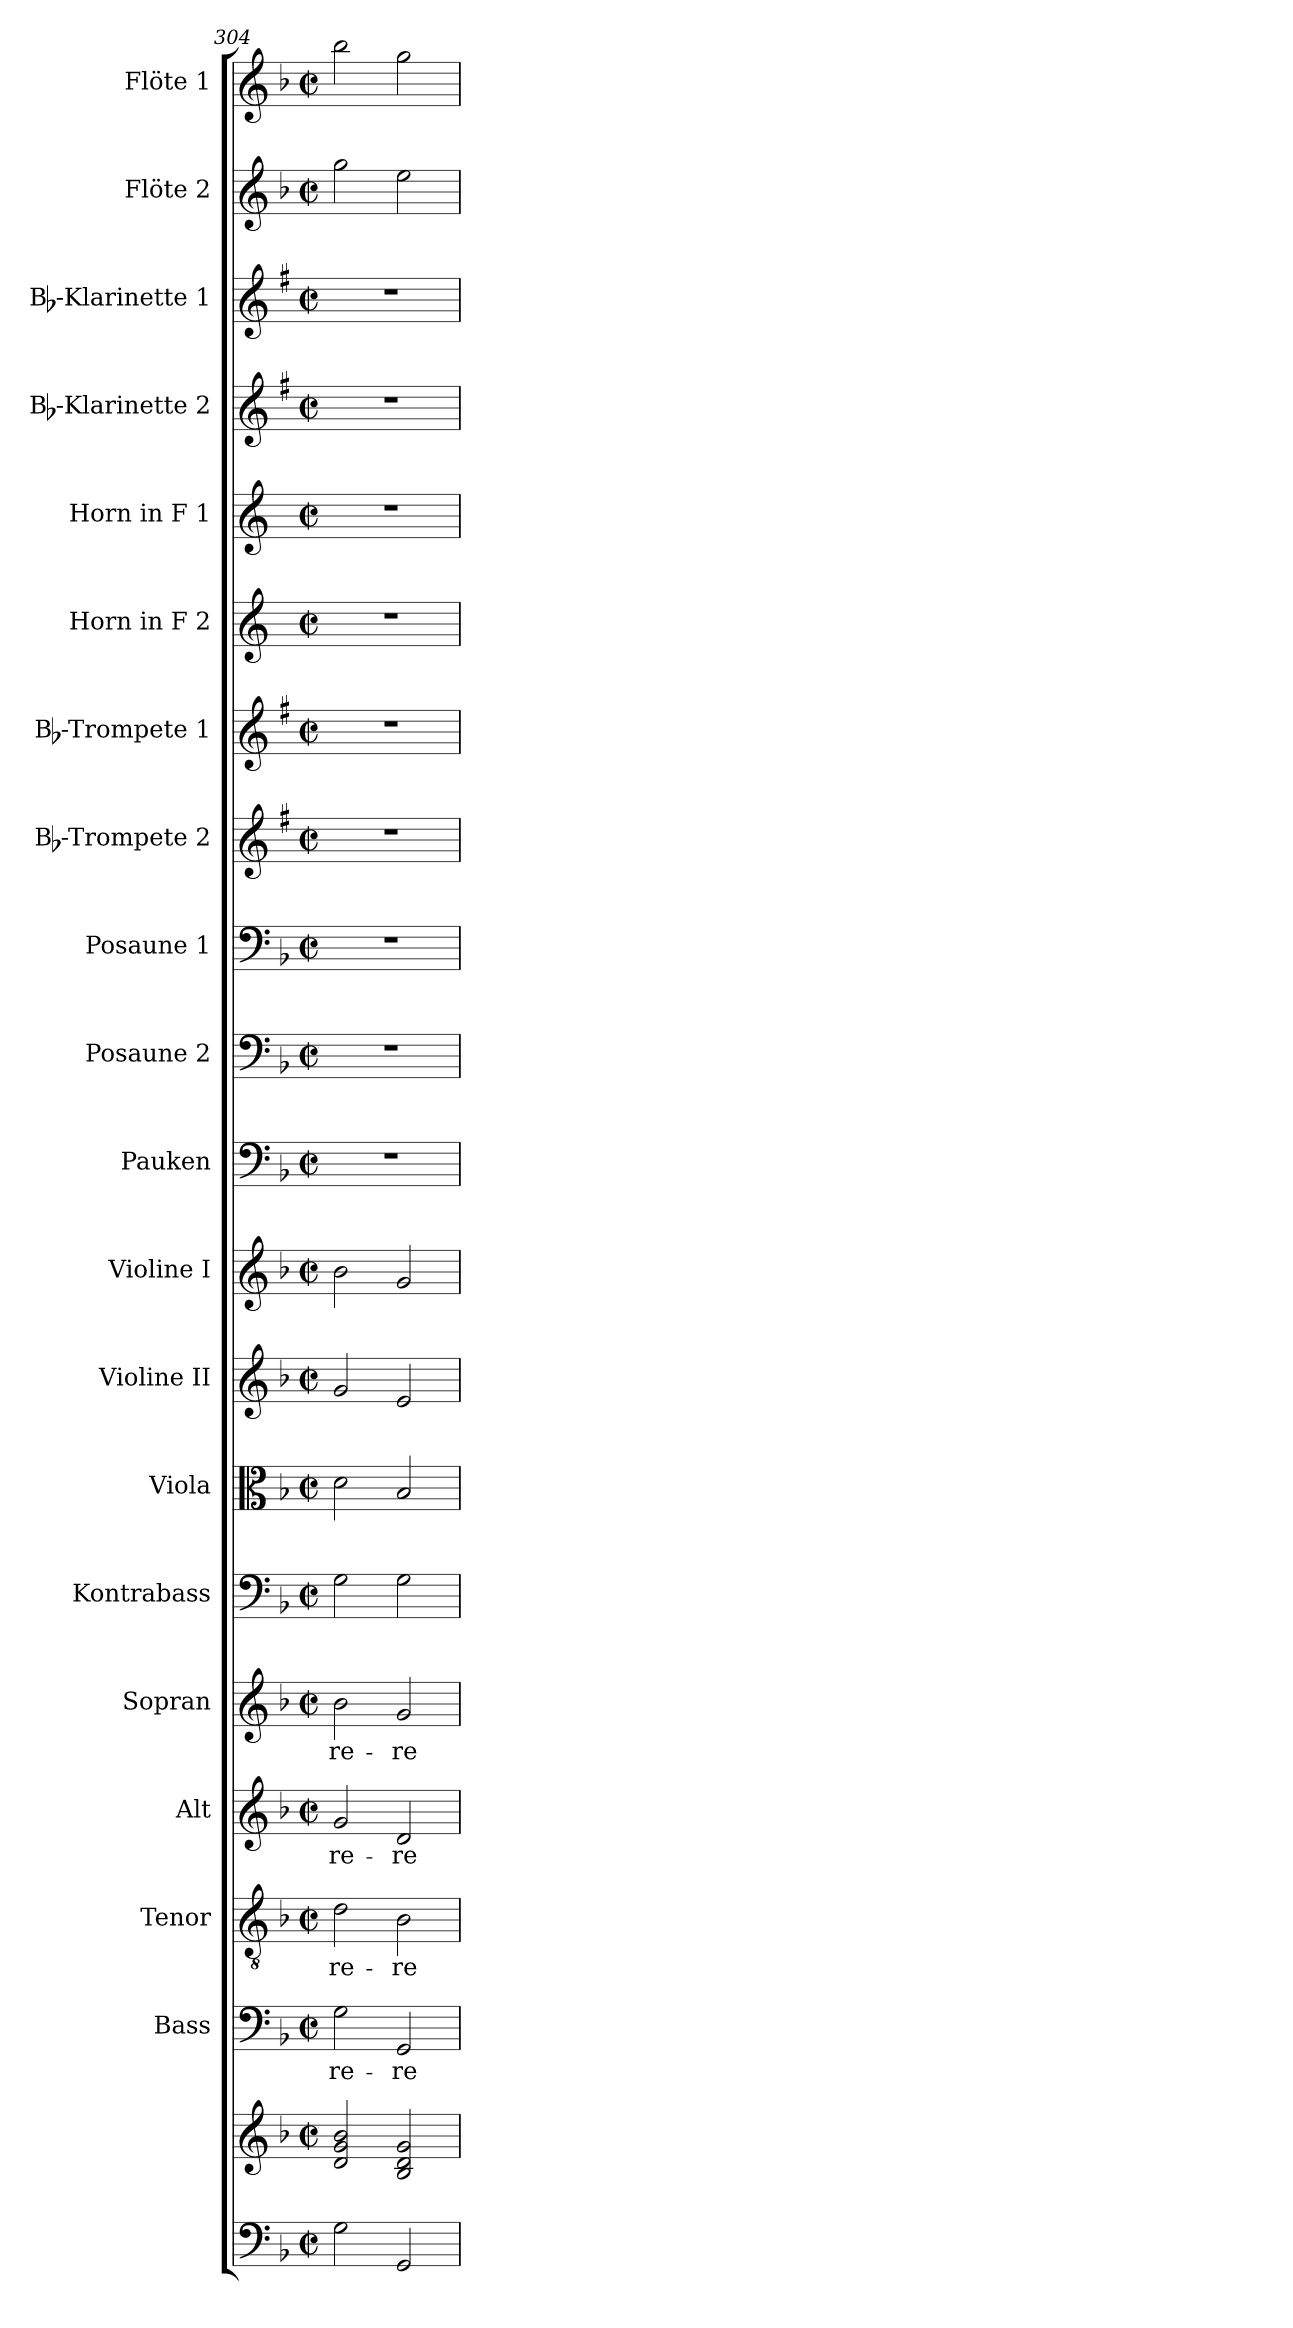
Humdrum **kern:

**kern	**kern	**kern	**text	**kern	**text	**kern	**text	**kern	**text	**kern	**kern	**kern	**kern	**kern	**kern	**kern	**kern	**kern	**kern	**kern	**kern	**kern	**kern	**kern
*part20	*part20	*part19	*part19	*part18	*part18	*part17	*part17	*part16	*part16	*part15	*part14	*part13	*part12	*part11	*part10	*part9	*part8	*part7	*part6	*part5	*part4	*part3	*part2	*part1
*staff21	*staff20	*staff19	*staff19	*staff18	*staff18	*staff17	*staff17	*staff16	*staff16	*staff15	*staff14	*staff13	*staff12	*staff11	*staff10	*staff9	*staff8	*staff7	*staff6	*staff5	*staff4	*staff3	*staff2	*staff1
*	*	*I"Bass	*	*I"Tenor	*	*I"Alt	*	*I"Sopran	*	*I"Kontrabass	*I"Viola	*I"Violine II	*I"Violine I	*I"Pauken	*I"Posaune 2	*I"Posaune 1	*I"Bb-Trompete 2	*I"Bb-Trompete 1	*I"Horn in F 2	*I"Horn in F 1	*I"Bb-Klarinette 2	*I"Bb-Klarinette 1	*I"Flöte 2	*I"Flöte 1
*	*	*I'B.	*	*I'T.	*	*I'A.	*	*I'S.	*	*I'Kb.	*I'Vla.	*I'Vl. II	*I'Vl. I	*I'Pk.	*I'Pos. 2	*I'Pos. 1	*I'Bb Trp. 2	*I'Bb Trp. 1	*	*	*I'Bb Kl. 2	*I'Bb Kl. 1	*I'Fl. 2	*I'Fl. 1
*clefF4	*clefG2	*clefF4	*	*clefGv2	*	*clefG2	*	*clefG2	*	*clefF4	*clefC3	*clefG2	*clefG2	*clefF4	*clefF4	*clefF4	*clefG2	*clefG2	*clefG2	*clefG2	*clefG2	*clefG2	*clefG2	*clefG2
*	*	*	*	*	*	*	*	*	*	*ITrd7c12	*	*	*	*	*	*	*ITrd1c2	*ITrd1c2	*ITrd4c7	*ITrd4c7	*ITrd1c2	*ITrd1c2	*	*
*k[b-]	*k[b-]	*k[b-]	*	*k[b-]	*	*k[b-]	*	*k[b-]	*	*k[b-]	*k[b-]	*k[b-]	*k[b-]	*k[b-]	*k[b-]	*k[b-]	*k[b-]	*k[b-]	*k[b-]	*k[b-]	*k[b-]	*k[b-]	*k[b-]	*k[b-]
*F:	*F:	*F:	*	*F:	*	*F:	*	*F:	*	*F:	*F:	*F:	*F:	*F:	*F:	*F:	*F:	*F:	*F:	*F:	*F:	*F:	*F:	*F:
*M2/2	*M2/2	*M2/2	*	*M2/2	*	*M2/2	*	*M2/2	*	*M2/2	*M2/2	*M2/2	*M2/2	*M2/2	*M2/2	*M2/2	*M2/2	*M2/2	*M2/2	*M2/2	*M2/2	*M2/2	*M2/2	*M2/2
*met(c|)	*met(c|)	*met(c|)	*	*met(c|)	*	*met(c|)	*	*met(c|)	*	*met(c|)	*met(c|)	*met(c|)	*met(c|)	*met(c|)	*met(c|)	*met(c|)	*met(c|)	*met(c|)	*met(c|)	*met(c|)	*met(c|)	*met(c|)	*met(c|)	*met(c|)
=304	=304	=304	=304	=304	=304	=304	=304	=304	=304	=304	=304	=304	=304	=304	=304	=304	=304	=304	=304	=304	=304	=304	=304	=304
!	!	!	!LO:LY:b	!	!LO:LY:b	!	!LO:LY:b	!	!LO:LY:b	!	!	!	!	!	!	!	!	!	!	!	!	!	!	!
2G\	2d/ 2g/ 2b-/	2G\	-re-	2d\	-re-	2g/	-re-	2b-\	-re-	2GG\	2d\	2g/	2b-\	1r	1r	1r	1r	1r	1r	1r	1r	1r	2gg\	2bb-\
!	!	!	!LO:LY:b	!	!LO:LY:b	!	!LO:LY:b	!	!LO:LY:b	!	!	!	!	!	!	!	!	!	!	!	!	!	!	!
2GG/	2B-/ 2d/ 2g/	2GG/	-re	2B-\	-re	2d/	-re	2g/	-re	2GG\	2B-/	2e/	2g/	.	.	.	.	.	.	.	.	.	2ee\	2gg\
=	=	=	=	=	=	=	=	=	=	=	=	=	=	=	=	=	=	=	=	=	=	=	=	=
*-	*-	*-	*-	*-	*-	*-	*-	*-	*-	*-	*-	*-	*-	*-	*-	*-	*-	*-	*-	*-	*-	*-	*-	*-
